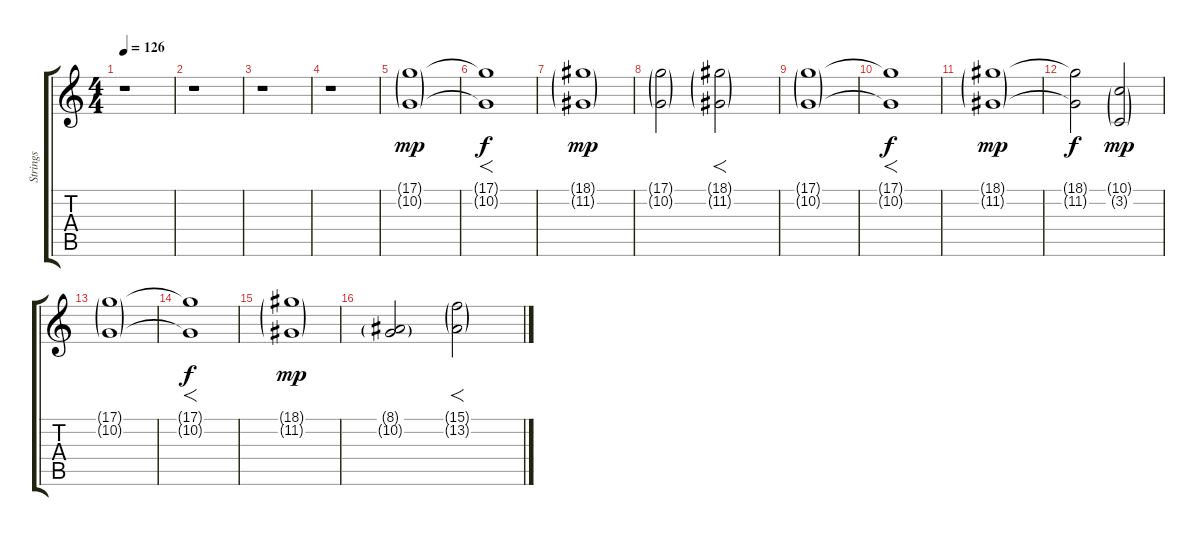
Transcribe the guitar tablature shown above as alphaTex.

\track ("Strings" "Strings") {instrument stringensemble2}
\staff {score tabs}
\tuning (D4 A3 F3 C3 G2 C2) {hide}
\ts (4 4)
\tempo 126
\clef g2
\ks c
r.1{dy mp} |
r.1 |
r.1 |
r.1 |
(17.1{g} 10.2{g}).1 |
(17.1{t} 10.2{t}).1{f dy f} |
(18.1{g} 11.2{g}).1{dy mp} |
(17.1{g} 10.2{g}).2 (18.1{g} 11.2{g}).2{f} |
(17.1{g} 10.2{g}).1 |
(17.1{t} 10.2{t}).1{f dy f} |
(18.1{g} 11.2{g}).1{dy mp} |
(18.1{t} 11.2{t}).2{dy f} (10.1{g} 3.2{g}).2{dy mp} |
(17.1{g} 10.2{g}).1 |
(17.1{t} 10.2{t}).1{f dy f} |
(18.1{g} 11.2{g}).1{dy mp} |
(8.1{g} 10.2{g}).2 (15.1{g} 13.2{g}).2{f}
